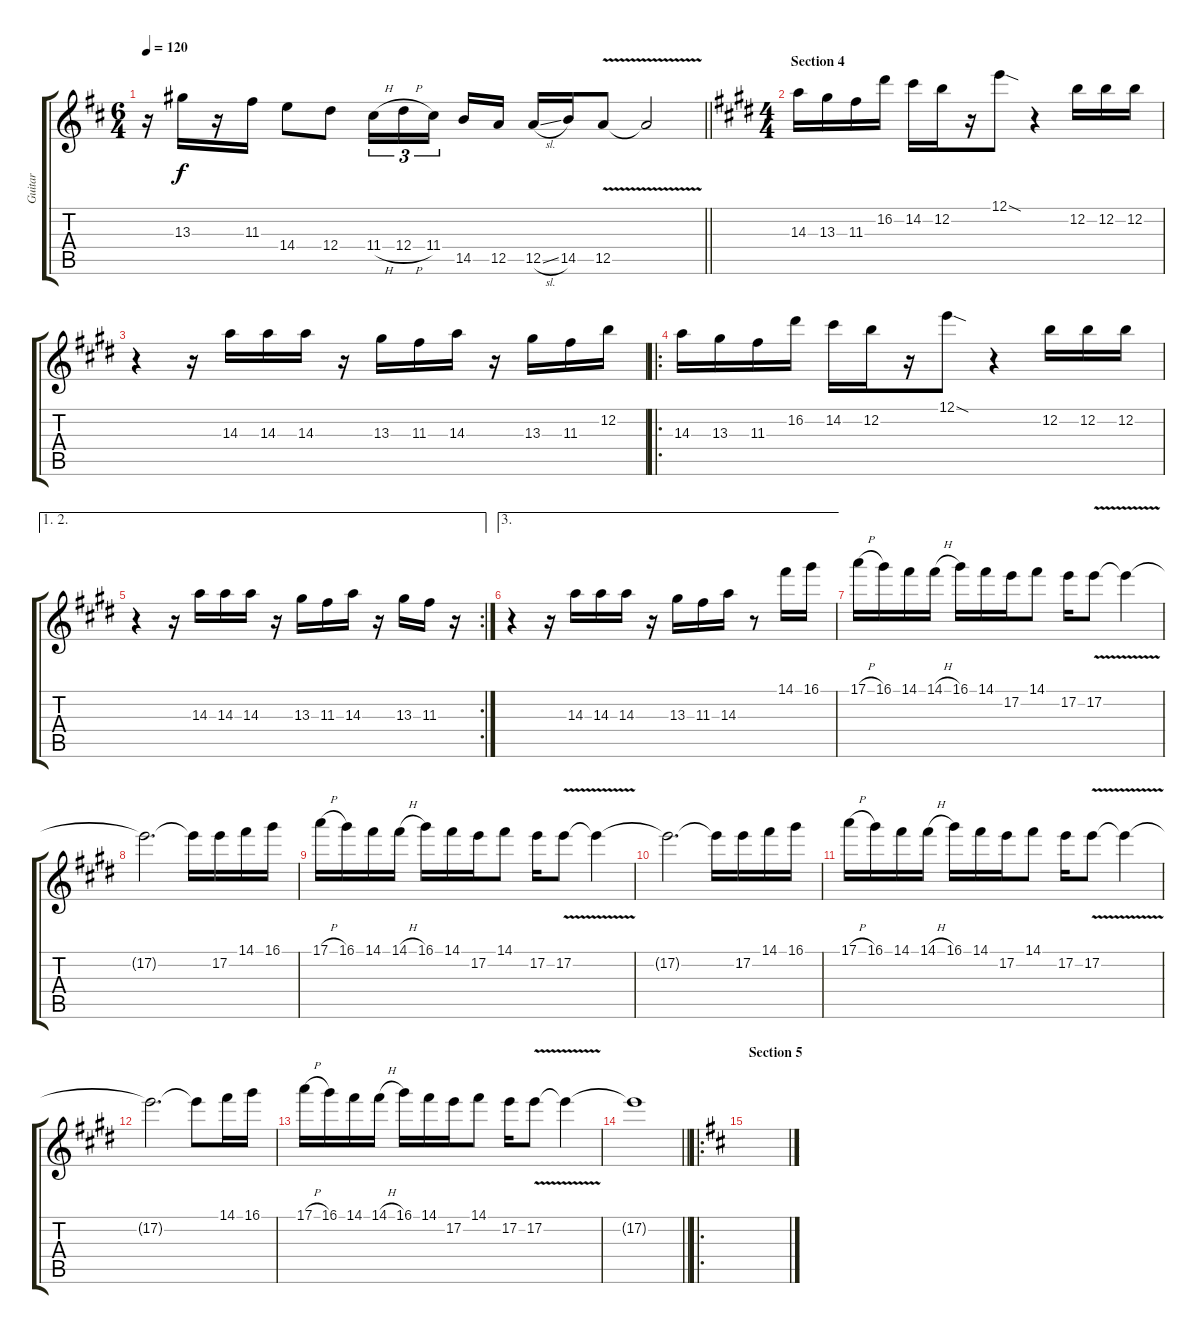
\track ("Guitar" "Guitar") {instrument overdrivenguitar}
\staff {score tabs}
\tuning (E4 B3 G3 D3 A2 E2) {hide}
\ts (6 4)
\tempo 120
\clef g2
\barLineRight lightlight
\ks d
r.16{dy f} 13.3.16 r.16 11.3.16 14.4.8 12.4.8 11.4{h}.16{tu (3 2)} 12.4{h}.16{tu (3 2)} 11.4.16{tu (3 2) beam splitsecondary} 14.5.16 12.5.16 12.5{sl}.16 14.5.16 12.5{v}.8 12.5{t}.2 |
\ts (4 4)
\section ("" "Section 4")
\ks e
14.3.16 13.3.16 11.3.16 16.2.16 14.2.16 12.2.16 r.16 12.1{sod}.8 r.4 12.2.16 12.2.16 12.2.16 |
r.4 r.16 14.3.16 14.3.16 14.3.16 r.16 13.3.16 11.3.16 14.3.16 r.16 13.3.16 11.3.16 12.2.16 |
\ro
14.3.16 13.3.16 11.3.16 16.2.16 14.2.16 12.2.16 r.16 12.1{sod}.8 r.4 12.2.16 12.2.16 12.2.16 |
\ae (1 2)
\rc 2
r.4 r.16 14.3.16 14.3.16 14.3.16 r.16 13.3.16 11.3.16 14.3.16 r.16 13.3.16 11.3.16 r.16 |
\ae 3
r.4 r.16 14.3.16 14.3.16 14.3.16 r.16 13.3.16 11.3.16 14.3.16 r.8 14.1.16 16.1.16 |
17.1{h}.16 16.1.16 14.1.16 14.1{h}.16 16.1.16 14.1.16 17.2.16 14.1.8 17.2.16 17.2{v}.8 17.2{t}.4 |
17.2{t}.2{d} 17.2{t}.16 17.2.16 14.1.16 16.1.16 |
17.1{h}.16 16.1.16 14.1.16 14.1{h}.16 16.1.16 14.1.16 17.2.16 14.1.8 17.2.16 17.2{v}.8 17.2{t}.4 |
17.2{t}.2{d} 17.2{t}.16 17.2.16 14.1.16 16.1.16 |
17.1{h}.16 16.1.16 14.1.16 14.1{h}.16 16.1.16 14.1.16 17.2.16 14.1.8 17.2.16 17.2{v}.8 17.2{t}.4 |
17.2{t}.2{d} 17.2{t}.8 14.1.16 16.1.16 |
17.1{h}.16 16.1.16 14.1.16 14.1{h}.16 16.1.16 14.1.16 17.2.16 14.1.8 17.2.16 17.2{v}.8 17.2{t}.4 |
\barLineRight lightlight
17.2{t}.1 |
\ro
\section ("" "Section 5")
\ks d
